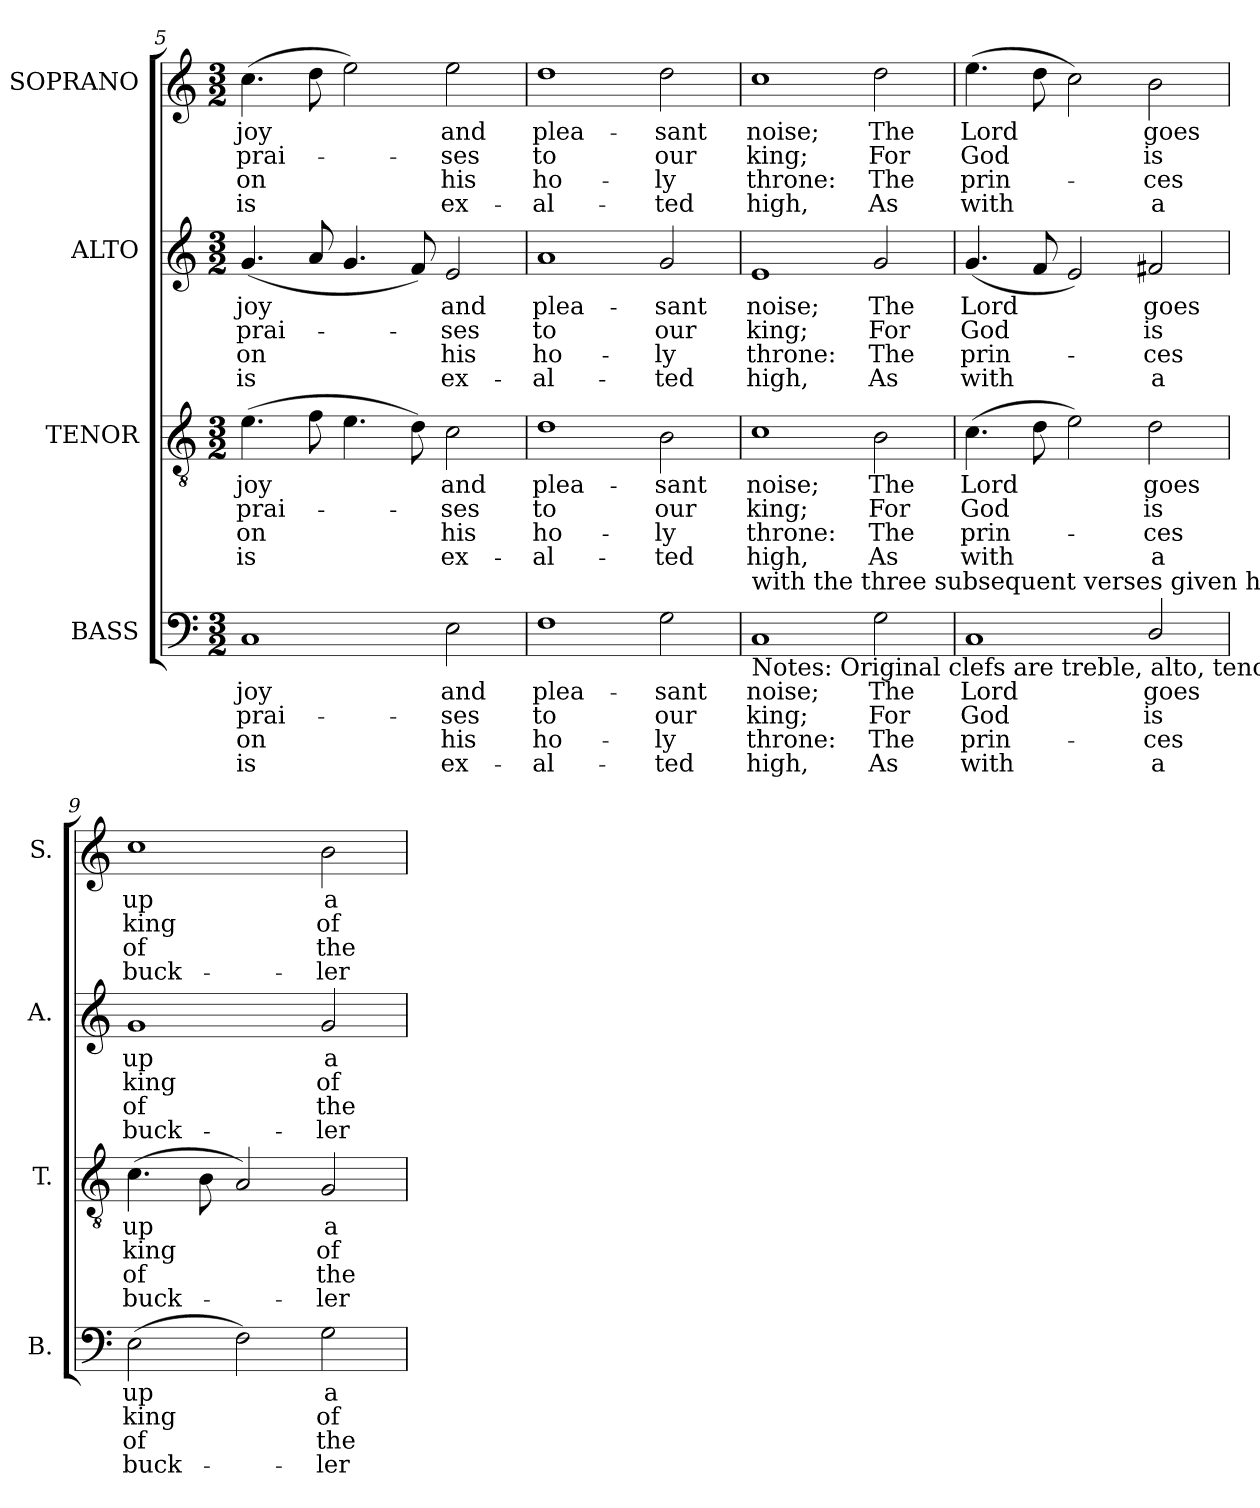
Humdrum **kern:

**kern	**text	**text	**text	**text	**kern	**text	**text	**text	**text	**kern	**text	**text	**text	**text	**kern	**text	**text	**text	**text
*part4	*part4	*part4	*part4	*part4	*part3	*part3	*part3	*part3	*part3	*part2	*part2	*part2	*part2	*part2	*part1	*part1	*part1	*part1	*part1
*staff4	*staff4	*staff4	*staff4	*staff4	*staff3	*staff3	*staff3	*staff3	*staff3	*staff2	*staff2	*staff2	*staff2	*staff2	*staff1	*staff1	*staff1	*staff1	*staff1
*I"BASS	*	*	*	*	*I"TENOR	*	*	*	*	*I"ALTO	*	*	*	*	*I"SOPRANO	*	*	*	*
*I'B.	*	*	*	*	*I'T.	*	*	*	*	*I'A.	*	*	*	*	*I'S.	*	*	*	*
*clefF4	*	*	*	*	*clefGv2	*	*	*	*	*clefG2	*	*	*	*	*clefG2	*	*	*	*
*	*	*	*	*	*ITrd7c12	*	*	*	*	*	*	*	*	*	*	*	*	*	*
*k[]	*	*	*	*	*k[]	*	*	*	*	*k[]	*	*	*	*	*k[]	*	*	*	*
*a:	*	*	*	*	*a:	*	*	*	*	*a:	*	*	*	*	*a:	*	*	*	*
*M3/2	*	*	*	*	*M3/2	*	*	*	*	*M3/2	*	*	*	*	*M3/2	*	*	*	*
=5	=5	=5	=5	=5	=5	=5	=5	=5	=5	=5	=5	=5	=5	=5	=5	=5	=5	=5	=5
!	!LO:LY:b:color=#000000	!LO:LY:b:color=#000000	!LO:LY:b:color=#000000	!LO:LY:b:color=#000000	!	!	!	!	!	!	!	!	!	!	!	!	!	!	!
!	!	!	!	!	!	!LO:LY:b:color=#000000	!LO:LY:b:color=#000000	!LO:LY:b:color=#000000	!LO:LY:b:color=#000000	!	!	!	!	!	!	!	!	!	!
!	!	!	!	!	!	!	!	!	!	!	!LO:LY:b:color=#000000	!LO:LY:b:color=#000000	!LO:LY:b:color=#000000	!LO:LY:b:color=#000000	!	!	!	!	!
!	!	!	!	!	!	!	!	!	!	!	!	!	!	!	!	!LO:LY:b:color=#000000	!LO:LY:b:color=#000000	!LO:LY:b:color=#000000	!LO:LY:b:color=#000000
1Ci	joy	prai-	on	is	(4.Ei\	joy	prai-	on	is	(4.gi/	joy	prai-	on	is	(4.cci\	joy	prai-	on	is
.	.	.	.	.	8Fi\	.	.	.	.	8ai/	.	.	.	.	8ddi\	.	.	.	.
.	.	.	.	.	4.Ei\	.	.	.	.	4.gi/	.	.	.	.	2eei\)	.	.	.	.
.	.	.	.	.	8Di\)	.	.	.	.	8fi/)	.	.	.	.	.	.	.	.	.
!	!LO:LY:b:color=#000000	!LO:LY:b:color=#000000	!LO:LY:b:color=#000000	!LO:LY:b:color=#000000	!	!	!	!	!	!	!	!	!	!	!	!	!	!	!
!	!	!	!	!	!	!LO:LY:b:color=#000000	!LO:LY:b:color=#000000	!LO:LY:b:color=#000000	!LO:LY:b:color=#000000	!	!	!	!	!	!	!	!	!	!
!	!	!	!	!	!	!	!	!	!	!	!LO:LY:b:color=#000000	!LO:LY:b:color=#000000	!LO:LY:b:color=#000000	!LO:LY:b:color=#000000	!	!	!	!	!
!	!	!	!	!	!	!	!	!	!	!	!	!	!	!	!	!LO:LY:b:color=#000000	!LO:LY:b:color=#000000	!LO:LY:b:color=#000000	!LO:LY:b:color=#000000
2Ei\	and	-ses	his	ex-	2Ci\	and	-ses	his	ex-	2ei/	and	-ses	his	ex-	2eei\	and	-ses	his	ex-
=6	=6	=6	=6	=6	=6	=6	=6	=6	=6	=6	=6	=6	=6	=6	=6	=6	=6	=6	=6
!	!LO:LY:b:color=#000000	!LO:LY:b:color=#000000	!LO:LY:b:color=#000000	!LO:LY:b:color=#000000	!	!	!	!	!	!	!	!	!	!	!	!	!	!	!
!	!	!	!	!	!	!LO:LY:b:color=#000000	!LO:LY:b:color=#000000	!LO:LY:b:color=#000000	!LO:LY:b:color=#000000	!	!	!	!	!	!	!	!	!	!
!	!	!	!	!	!	!	!	!	!	!	!LO:LY:b:color=#000000	!LO:LY:b:color=#000000	!LO:LY:b:color=#000000	!LO:LY:b:color=#000000	!	!	!	!	!
!	!	!	!	!	!	!	!	!	!	!	!	!	!	!	!	!LO:LY:b:color=#000000	!LO:LY:b:color=#000000	!LO:LY:b:color=#000000	!LO:LY:b:color=#000000
1Fi	plea-	to	-ho-	-al-	1Di	plea-	to	-ho-	-al-	1ai	plea-	to	-ho-	-al-	1ddi	plea-	to	-ho-	-al-
!	!LO:LY:b:color=#000000	!LO:LY:b:color=#000000	!LO:LY:b:color=#000000	!LO:LY:b:color=#000000	!	!	!	!	!	!	!	!	!	!	!	!	!	!	!
!	!	!	!	!	!	!LO:LY:b:color=#000000	!LO:LY:b:color=#000000	!LO:LY:b:color=#000000	!LO:LY:b:color=#000000	!	!	!	!	!	!	!	!	!	!
!	!	!	!	!	!	!	!	!	!	!	!LO:LY:b:color=#000000	!LO:LY:b:color=#000000	!LO:LY:b:color=#000000	!LO:LY:b:color=#000000	!	!	!	!	!
!	!	!	!	!	!	!	!	!	!	!	!	!	!	!	!	!LO:LY:b:color=#000000	!LO:LY:b:color=#000000	!LO:LY:b:color=#000000	!LO:LY:b:color=#000000
2Gi\	-sant	our	-ly	ted	2BBi\	-sant	our	-ly	ted	2gi/	-sant	our	-ly	ted	2ddi\	-sant	our	-ly	ted
!!LO:LB:g=z
=7	=7	=7	=7	=7	=7	=7	=7	=7	=7	=7	=7	=7	=7	=7	=7	=7	=7	=7	=7
!	!LO:LY:b:color=#000000	!LO:LY:b:color=#000000	!LO:LY:b:color=#000000	!LO:LY:b:color=#000000	!	!	!	!	!	!	!	!	!	!	!	!	!	!	!
!	!	!	!	!	!	!LO:LY:b:color=#000000	!LO:LY:b:color=#000000	!LO:LY:b:color=#000000	!LO:LY:b:color=#000000	!	!	!	!	!	!	!	!	!	!
!	!	!	!	!	!	!	!	!	!	!	!LO:LY:b:color=#000000	!LO:LY:b:color=#000000	!LO:LY:b:color=#000000	!LO:LY:b:color=#000000	!	!	!	!	!
!LO:TX:b:t=Notes&colon; Original clefs are treble, alto, tenor and bass. The text of the first verse only is underlaid in the source,	!	!	!	!	!	!	!	!	!	!	!	!	!	!	!	!	!	!	!
!LO:TX:t=with the three subsequent verses given here printed after the music&colon; these have been underlaid editorially.	!	!	!	!	!	!	!	!	!	!	!	!	!	!	!	!	!	!	!
!	!	!	!	!	!	!	!	!	!	!	!	!	!	!	!	!LO:LY:b:color=#000000	!LO:LY:b:color=#000000	!LO:LY:b:color=#000000	!LO:LY:b:color=#000000
1Ci	noise;	king;	throne:	high,	1Ci	noise;	king;	throne:	high,	1ei	noise;	king;	throne:	high,	1cci	noise;	king;	throne:	high,
!	!LO:LY:b:color=#000000	!LO:LY:b:color=#000000	!LO:LY:b:color=#000000	!LO:LY:b:color=#000000	!	!	!	!	!	!	!	!	!	!	!	!	!	!	!
!	!	!	!	!	!	!LO:LY:b:color=#000000	!LO:LY:b:color=#000000	!LO:LY:b:color=#000000	!LO:LY:b:color=#000000	!	!	!	!	!	!	!	!	!	!
!	!	!	!	!	!	!	!	!	!	!	!LO:LY:b:color=#000000	!LO:LY:b:color=#000000	!LO:LY:b:color=#000000	!LO:LY:b:color=#000000	!	!	!	!	!
!	!	!	!	!	!	!	!	!	!	!	!	!	!	!	!	!LO:LY:b:color=#000000	!LO:LY:b:color=#000000	!LO:LY:b:color=#000000	!LO:LY:b:color=#000000
2Gi\	The	For	The	As	2BBi\	The	For	The	As	2gi/	The	For	The	As	2ddi\	The	For	The	As
=8	=8	=8	=8	=8	=8	=8	=8	=8	=8	=8	=8	=8	=8	=8	=8	=8	=8	=8	=8
!	!LO:LY:b:color=#000000	!LO:LY:b:color=#000000	!LO:LY:b:color=#000000	!LO:LY:b:color=#000000	!	!	!	!	!	!	!	!	!	!	!	!	!	!	!
!	!	!	!	!	!	!LO:LY:b:color=#000000	!LO:LY:b:color=#000000	!LO:LY:b:color=#000000	!LO:LY:b:color=#000000	!	!	!	!	!	!	!	!	!	!
!	!	!	!	!	!	!	!	!	!	!	!LO:LY:b:color=#000000	!LO:LY:b:color=#000000	!LO:LY:b:color=#000000	!LO:LY:b:color=#000000	!	!	!	!	!
!	!	!	!	!	!	!	!	!	!	!	!	!	!	!	!	!LO:LY:b:color=#000000	!LO:LY:b:color=#000000	!LO:LY:b:color=#000000	!LO:LY:b:color=#000000
1Ci	Lord	God	prin-	-with	(4.Ci\	Lord	God	prin-	-with	(4.gi/	Lord	God	prin-	-with	(4.eei\	Lord	God	prin-	-with
.	.	.	.	.	8Di\	.	.	.	.	8fi/	.	.	.	.	8ddi\	.	.	.	.
.	.	.	.	.	2Ei\)	.	.	.	.	2ei/)	.	.	.	.	2cci\)	.	.	.	.
!	!LO:LY:b:color=#000000	!LO:LY:b:color=#000000	!LO:LY:b:color=#000000	!LO:LY:b:color=#000000	!	!	!	!	!	!	!	!	!	!	!	!	!	!	!
!	!	!	!	!	!	!LO:LY:b:color=#000000	!LO:LY:b:color=#000000	!LO:LY:b:color=#000000	!LO:LY:b:color=#000000	!	!	!	!	!	!	!	!	!	!
!	!	!	!	!	!	!	!	!	!	!	!LO:LY:b:color=#000000	!LO:LY:b:color=#000000	!LO:LY:b:color=#000000	!LO:LY:b:color=#000000	!	!	!	!	!
!	!	!	!	!	!	!	!	!	!	!	!	!	!	!	!	!LO:LY:b:color=#000000	!LO:LY:b:color=#000000	!LO:LY:b:color=#000000	!LO:LY:b:color=#000000
2Di/	goes	is	ces	a	2Di\	goes	is	ces	a	2f#Xi/	goes	is	ces	a	2bi\	goes	is	ces	a
=9	=9	=9	=9	=9	=9	=9	=9	=9	=9	=9	=9	=9	=9	=9	=9	=9	=9	=9	=9
!	!LO:LY:b:color=#000000	!LO:LY:b:color=#000000	!LO:LY:b:color=#000000	!LO:LY:b:color=#000000	!	!	!	!	!	!	!	!	!	!	!	!	!	!	!
!	!	!	!	!	!	!LO:LY:b:color=#000000	!LO:LY:b:color=#000000	!LO:LY:b:color=#000000	!LO:LY:b:color=#000000	!	!	!	!	!	!	!	!	!	!
!	!	!	!	!	!	!	!	!	!	!	!LO:LY:b:color=#000000	!LO:LY:b:color=#000000	!LO:LY:b:color=#000000	!LO:LY:b:color=#000000	!	!	!	!	!
!	!	!	!	!	!	!	!	!	!	!	!	!	!	!	!	!LO:LY:b:color=#000000	!LO:LY:b:color=#000000	!LO:LY:b:color=#000000	!LO:LY:b:color=#000000
(2Ei\	up	king	of	buck-	(4.Ci\	up	king	of	buck-	1gi	up	king	of	buck-	1cci	up	king	of	buck-
.	.	.	.	.	8BBi\	.	.	.	.	.	.	.	.	.	.	.	.	.	.
2Fi\)	.	.	.	.	2AAi/)	.	.	.	.	.	.	.	.	.	.	.	.	.	.
!	!LO:LY:b:color=#000000	!LO:LY:b:color=#000000	!LO:LY:b:color=#000000	!LO:LY:b:color=#000000	!	!	!	!	!	!	!	!	!	!	!	!	!	!	!
!	!	!	!	!	!	!LO:LY:b:color=#000000	!LO:LY:b:color=#000000	!LO:LY:b:color=#000000	!LO:LY:b:color=#000000	!	!	!	!	!	!	!	!	!	!
!	!	!	!	!	!	!	!	!	!	!	!LO:LY:b:color=#000000	!LO:LY:b:color=#000000	!LO:LY:b:color=#000000	!LO:LY:b:color=#000000	!	!	!	!	!
!	!	!	!	!	!	!	!	!	!	!	!	!	!	!	!	!LO:LY:b:color=#000000	!LO:LY:b:color=#000000	!LO:LY:b:color=#000000	!LO:LY:b:color=#000000
2Gi\	a-	of	-the	ler	2GGi/	a-	of	-the	ler	2gi/	a-	of	-the	ler	2bi\	a-	of	-the	ler
=	=	=	=	=	=	=	=	=	=	=	=	=	=	=	=	=	=	=	=
*-	*-	*-	*-	*-	*-	*-	*-	*-	*-	*-	*-	*-	*-	*-	*-	*-	*-	*-	*-
